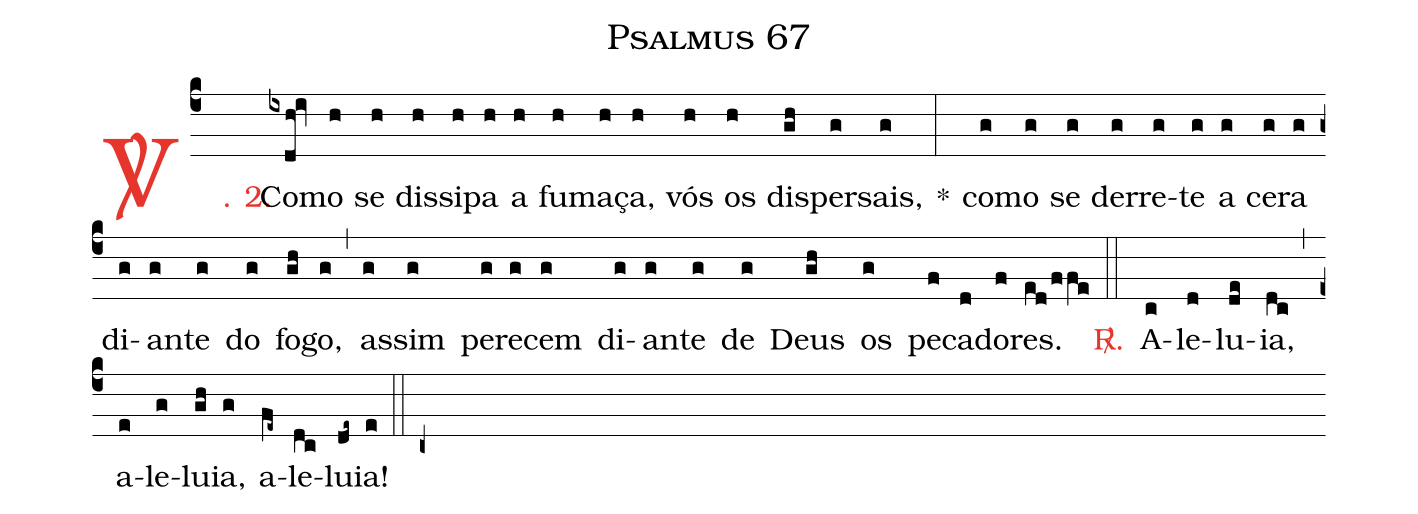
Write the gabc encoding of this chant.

name: Psalmus 67;
%%
(c4)

<c><sp>V/</sp>. 2.</c>() Co(ixdh!iv)mo(h) se(h) dis(h)si(h)pa(h) a(h) fu(h)ma(h)ça,(h) vós(h) os(h) dis(gh)per(g)sais,(g) *(:) co(g)mo(g) se(g) der(g)re(g)te(g) a(g) ce(g)ra(g) di(g)an(g)te(g) do(g) fo(gh)go,(g) (,) as(g)sim(g) pe(g)re(g)cem(g) di(g)an(g)te(g) de(g) Deus(gh) os(g) pe(f)ca(d)do(f)res.(ed/ffe)

(::)

<nlba><c><sp>R/</sp>.</c>() A</nlba>(c)le(d)lu(de)ia,(dc) (,) a(e)le(g)lu(gh)ia,(g) a(fe~)le(dc)lu(de~)ia!(e)

(::)

(c+)
